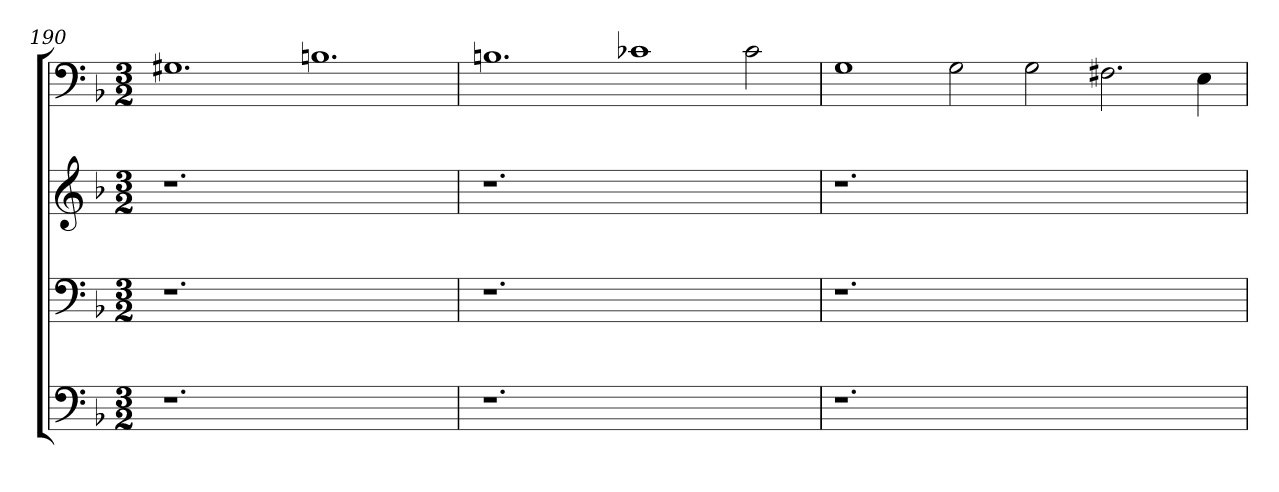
**kern	**kern	**kern	**kern
*part4	*part3	*part2	*part1
*staff4	*staff3	*staff2	*staff1
*clefF4	*clefF4	*clefG2	*clefF4
*k[b-]	*k[b-]	*k[b-]	*k[b-]
*F:	*F:	*F:	*F:
*M3/2	*M3/2	*M3/2	*M3/2
=190	=190	=190	=190
1.r	1.r	1.r	1.G#
1.ryy	1.ryy	1.ryy	1.Bn>
!!LO:LB:g=z
=191	=191	=191	=191
1.r	1.r	1.r	1.Bn>
1.ryy	1.ryy	1.ryy	1c-
.	.	.	2c-\
=192	=192	=192	=192
1.r	1.r	1.r	1G
.	.	.	2G\
1.ryy	1.ryy	1.ryy	2G\
.	.	.	2.F#>\
.	.	.	4E\
=	=	=	=
*-	*-	*-	*-
